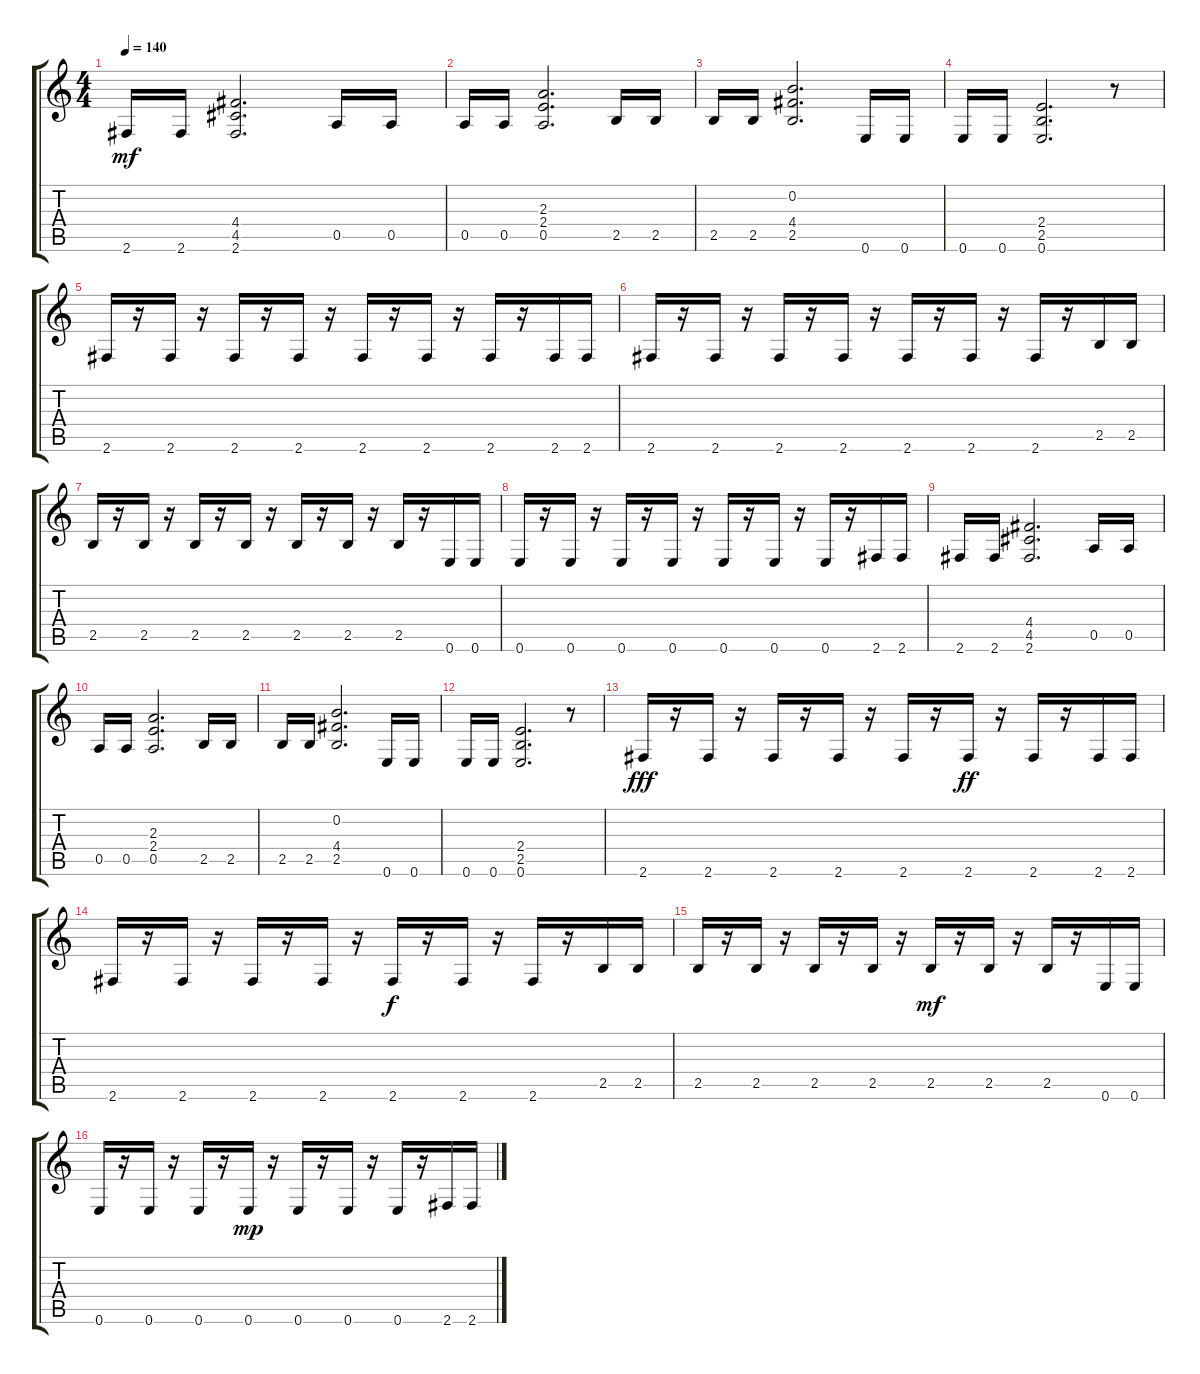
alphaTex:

\track "" {instrument distortionguitar}
\staff {score tabs}
\tuning (E4 B3 G3 D3 A2 E2) {hide}
\ts (4 4)
\tempo 140
\clef g2
\ks c
2.6.16{dy mf} 2.6.16 (4.4 4.5 2.6).2{d} 0.5.16 0.5.16 |
0.5.16 0.5.16 (2.3 2.4 0.5).2{d} 2.5.16 2.5.16 |
2.5.16 2.5.16 (0.2 4.4 2.5).2{d} 0.6.16 0.6.16 |
0.6.16 0.6.16 (2.4 2.5 0.6).2{d} r.8 |
2.6.16 r.16 2.6.16 r.16 2.6.16 r.16 2.6.16 r.16 2.6.16 r.16 2.6.16 r.16 2.6.16 r.16 2.6.16 2.6.16 |
2.6.16 r.16 2.6.16 r.16 2.6.16 r.16 2.6.16 r.16 2.6.16 r.16 2.6.16 r.16 2.6.16 r.16 2.5.16 2.5.16 |
2.5.16 r.16 2.5.16 r.16 2.5.16 r.16 2.5.16 r.16 2.5.16 r.16 2.5.16 r.16 2.5.16 r.16 0.6.16 0.6.16 |
0.6.16 r.16 0.6.16 r.16 0.6.16 r.16 0.6.16 r.16 0.6.16 r.16 0.6.16 r.16 0.6.16 r.16 2.6.16 2.6.16 |
2.6.16 2.6.16 (4.4 4.5 2.6).2{d} 0.5.16 0.5.16 |
0.5.16 0.5.16 (2.3 2.4 0.5).2{d} 2.5.16 2.5.16 |
2.5.16 2.5.16 (0.2 4.4 2.5).2{d} 0.6.16 0.6.16 |
0.6.16 0.6.16 (2.4 2.5 0.6).2{d} r.8 |
2.6.16{dy fff} r.16 2.6.16 r.16 2.6.16 r.16 2.6.16 r.16 2.6.16 r.16 2.6.16{dy ff} r.16 2.6.16 r.16 2.6.16 2.6.16 |
2.6.16 r.16 2.6.16 r.16 2.6.16 r.16 2.6.16 r.16 2.6.16{dy f} r.16 2.6.16 r.16 2.6.16 r.16 2.5.16 2.5.16 |
2.5.16 r.16 2.5.16 r.16 2.5.16 r.16 2.5.16 r.16 2.5.16{dy mf} r.16 2.5.16 r.16 2.5.16 r.16 0.6.16 0.6.16 |
0.6.16 r.16 0.6.16 r.16 0.6.16 r.16 0.6.16{dy mp} r.16 0.6.16 r.16 0.6.16 r.16 0.6.16 r.16 2.6.16 2.6.16
